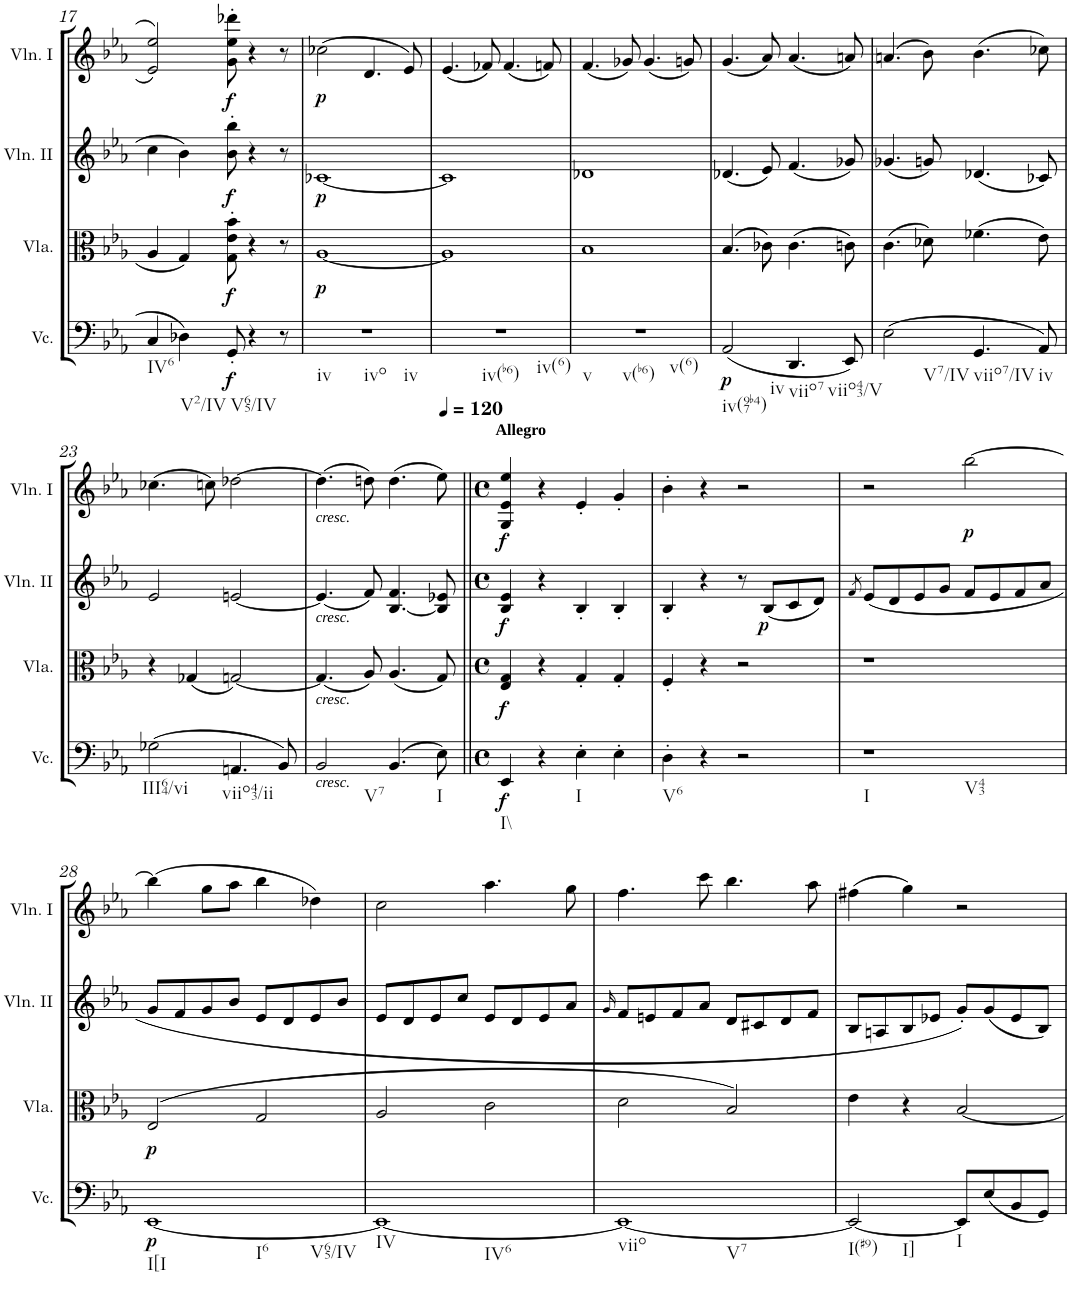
**kern	**dynam	**kern	**dynam	**kern	**dynam	**kern	**dynam
*part4	*part4	*part3	*part3	*part2	*part2	*part1	*part1
*staff4	*staff4	*staff3	*staff3	*staff2	*staff2	*staff1	*staff1
*I"Violoncello	*	*I"Viola	*	*I"Violin II	*	*I"Violin I	*
*I'Vc.	*	*I'Vla.	*	*I'Vln. II	*	*I'Vln. I	*
!!LO:PB:g=z
*clefF4	*	*clefC3	*	*clefG2	*	*clefG2	*
*k[b-e-a-]	*	*k[b-e-a-]	*	*k[b-e-a-]	*	*k[b-e-a-]	*
*E-:	*	*E-:	*	*E-:	*	*E-:	*
*M2/2	*	*M2/2	*	*M2/2	*	*M2/2	*
*met(c|)	*	*met(c|)	*	*met(c|)	*	*met(c|)	*
=17	=17	=17	=17	=17	=17	=17	=17
!LO:TX:b:t=IV6	!	!	!	!	!	!	!
4C/	.	4A-/	.	4cc\	.	2e-/ 2ee-/	.
!LO:TX:b:t=V2/IV	!	!	!	!	!	!	!
4D-X\	.	4G/	.	4b-\	.	.	.
!LO:TX:b:t=V65/IV	!	!	!	!	!	!	!
!	!LO:DY:b	!	!LO:DY:b	!	!LO:DY:b	!	!LO:DY:b
8GG'/	f	8G\' 8e-\' 8b-\'	f	8b-\' 8bb-\'	f	8g\' 8ee-\' 8ddd-X\'	f
4r	.	4r	.	4r	.	4r	.
8r	.	8r	.	8r	.	8r	.
=18	=18	=18	=18	=18	=18	=18	=18
!LO:TX:b:t=iv	!	!	!	!	!	!	!
!LO:TX:b:t=ivo	!	!	!	!	!	!	!
!LO:TX:b:t=iv	!	!	!	!	!	!	!
!	!	!	!LO:DY:b	!	!LO:DY:b	!	!LO:DY:b
1r	.	[1A-	p	[1c-X	p	(2cc-X\	p
.	.	.	.	.	.	4.d/	.
.	.	.	.	.	.	8e-/)	.
=19	=19	=19	=19	=19	=19	=19	=19
!LO:TX:b:t=iv(b6)	!	!	!	!	!	!	!
!LO:TX:b:t=iv(6)	!	!	!	!	!	!	!
1r	.	1A-]	.	1c-]	.	(4.e-/	.
.	.	.	.	.	.	8f-X/)	.
.	.	.	.	.	.	(4.f-/	.
.	.	.	.	.	.	8fn/)	.
=20	=20	=20	=20	=20	=20	=20	=20
!LO:TX:b:t=v	!	!	!	!	!	!	!
!LO:TX:b:t=v(b6)	!	!	!	!	!	!	!
!LO:TX:b:t=v(6)	!	!	!	!	!	!	!
1r	.	1B-	.	1d-X	.	(4.f/	.
.	.	.	.	.	.	8g-X/)	.
.	.	.	.	.	.	(4.g-/	.
.	.	.	.	.	.	8gn/)	.
=21	=21	=21	=21	=21	=21	=21	=21
!LO:TX:b:t=iv(97b4)	!	!	!	!	!	!	!
!LO:TX:b:t=iv	!	!	!	!	!	!	!
!	!LO:DY:b	!	!	!	!	!	!
(2AA-/	p	(4.B-/	.	(4.d-X/	.	(4.g/	.
.	.	8c-X\)	.	8e-/)	.	8a-/)	.
!LO:TX:b:t=viio7	!	!	!	!	!	!	!
4.DD/	.	(4.c-\	.	(4.f/	.	(4.a-/	.
!LO:TX:b:t=viio43/V	!	!	!	!	!	!	!
8EE-/)	.	8cn\)	.	8g-X/)	.	8an/)	.
=22	=22	=22	=22	=22	=22	=22	=22
!LO:TX:b:t=V7/IV	!	!	!	!	!	!	!
(2E-\	.	(4.c\	.	(4.g-X/	.	(4.an/	.
.	.	8d-X\)	.	8gn/)	.	8b-\)	.
!LO:TX:b:t=viio7/IV	!	!	!	!	!	!	!
4.GG/	.	(4.f-X\	.	(4.d-X/	.	(4.b-\	.
!LO:TX:b:t=iv	!	!	!	!	!	!	!
8AA-/)	.	8e-\)	.	8c-X/)	.	8cc-X\)	.
!!LO:LB:g=z
=23	=23	=23	=23	=23	=23	=23	=23
!LO:TX:b:t=III64/vi	!	!	!	!	!	!	!
(2G-X\	.	4r	.	2e-/	.	(4.cc-X\	.
.	.	(4G-X/	.	.	.	.	.
.	.	.	.	.	.	8ccn\)	.
!LO:TX:b:t=viio43/ii	!	!	!	!	!	!	!
4.AAn/	.	[2Gn/)	.	[2en/	.	[2dd-X\	.
8BB-/)	.	.	.	.	.	.	.
=24	=24	=24	=24	=24	=24	=24	=24
!	!	!	!	!	!	!LO:TX:b:i:t=cresc.	!
!	!	!	!	!LO:TX:b:i:t=cresc.	!	!	!
!	!	!LO:TX:b:i:t=cresc.	!	!	!	!	!
!LO:TX:b:i:t=cresc.	!	!	!	!	!	!	!
!LO:TX:b:t=V7	!	!	!	!	!	!	!
2BB-/	.	(4.G/]	.	(4.e/]	.	(4.dd-\]	.
.	.	8A-/)	.	8f/)	.	8ddn\)	.
(4.BB-/	.	(4.A-/	.	[4.B-/ 4.f/	.	(4.dd\	.
!LO:TX:b:t=I	!	!	!	!	!	!	!
8E-\)	.	8G/)	.	8B-/] 8e-X/	.	8ee-\)	.
=25||	=25||	=25||	=25||	=25||	=25||	=25||	=25||
*M4/4	*	*M4/4	*	*M4/4	*	*M4/4	*
*met(c)	*	*met(c)	*	*met(c)	*	*met(c)	*
*	*	*	*	*	*	*MM120	*
!	!	!	!	!	!	!LO:TX:a:B:t=Allegro	!
!LO:TX:b:t=I\\	!	!	!	!	!	!	!
!	!LO:DY:b	!	!LO:DY:b	!	!LO:DY:b	!	!LO:DY:b
4EE-/	f	4E-/ 4G/	f	4B-/ 4e-/	f	4G/ 4e-/ 4ee-/	f
4r	.	4r	.	4r	.	4r	.
!LO:TX:b:t=I	!	!	!	!	!	!	!
4E-'\	.	4G'/	.	4B-'/	.	4e-'/	.
4E-'\	.	4G'/	.	4B-'/	.	4g'/	.
=26	=26	=26	=26	=26	=26	=26	=26
!LO:TX:b:t=V6	!	!	!	!	!	!	!
4D'\	.	4F'/	.	4B-'/	.	4b-'\	.
4r	.	4r	.	4r	.	4r	.
!	!	!	!LO:DY:a	!	!	!	!
2r	.	2r	p	8r	.	2r	.
.	.	.	.	(8B-/L	.	.	.
.	.	.	.	8c/	.	.	.
.	.	.	.	8d/J)	.	.	.
=27	=27	=27	=27	=27	=27	=27	=27
.	.	.	.	8qf/	.	.	.
!LO:TX:b:t=I	!	!	!	!	!	!	!
!LO:TX:b:t=V43	!	!	!	!	!	!	!
1r	.	1r	.	(<8e-/L	.	2r	.
.	.	.	.	8d/	.	.	.
.	.	.	.	8e-/	.	.	.
.	.	.	.	8g/J	.	.	.
!	!	!	!	!	!	!	!LO:DY:b
.	.	.	.	8f/L	.	[2bb-\	p
.	.	.	.	8e-/	.	.	.
.	.	.	.	8f/	.	.	.
.	.	.	.	8a-/J	.	.	.
!!LO:LB:g=z
=28	=28	=28	=28	=28	=28	=28	=28
!LO:TX:b:t=I[I	!	!	!	!	!	!	!
!LO:TX:b:t=I6	!	!	!	!	!	!	!
!LO:TX:b:t=V65/IV	!	!	!	!	!	!	!
!	!LO:DY:b	!	!LO:DY:b	!	!	!	!
[1EE-	p	(2E-/	p	8g/L	.	(4bb-\]	.
.	.	.	.	8f/	.	.	.
.	.	.	.	8g/	.	8gg\L	.
.	.	.	.	8b-/J	.	8aa-\J	.
.	.	2G/	.	8e-/L	.	4bb-\	.
.	.	.	.	8d/	.	.	.
.	.	.	.	8e-/	.	4dd-X\)	.
.	.	.	.	8b-/J	.	.	.
=29	=29	=29	=29	=29	=29	=29	=29
!LO:TX:b:t=IV	!	!	!	!	!	!	!
!LO:TX:b:t=IV6	!	!	!	!	!	!	!
1EE-_	.	2A-/	.	8e-/L	.	2cc\	.
.	.	.	.	8d/	.	.	.
.	.	.	.	8e-/	.	.	.
.	.	.	.	8cc/J	.	.	.
.	.	2c\	.	8e-/L	.	4.aa-\	.
.	.	.	.	8d/	.	.	.
.	.	.	.	8e-/	.	.	.
.	.	.	.	8a-/J	.	8gg\	.
=30	=30	=30	=30	=30	=30	=30	=30
.	.	.	.	16qg/	.	.	.
!LO:TX:b:t=viio	!	!	!	!	!	!	!
!LO:TX:b:t=V7	!	!	!	!	!	!	!
1EE-_	.	2d\	.	8f/L	.	4.ff\	.
.	.	.	.	8en/	.	.	.
.	.	.	.	8f/	.	.	.
.	.	.	.	8a-/J	.	8ccc\	.
.	.	2B-/)	.	8d/L	.	4.bb-\	.
.	.	.	.	8c#X/	.	.	.
.	.	.	.	8d/	.	.	.
.	.	.	.	8f/J	.	8aa-\	.
=31	=31	=31	=31	=31	=31	=31	=31
!LO:TX:b:t=I(#9)	!	!	!	!	!	!	!
!LO:TX:b:t=I]	!	!	!	!	!	!	!
2EE-/_	.	4e-\	.	8B-/L	.	(4ff#X\	.
.	.	.	.	8An/	.	.	.
.	.	4r	.	8B-/	.	4gg\)	.
.	.	.	.	8e-X/J	.	.	.
!LO:TX:b:t=I	!	!	!	!	!	!	!
8EE-/L]	.	[2B-/	.	8g'/L)	.	2r	.
(8E-/	.	.	.	(8g/	.	.	.
8BB-/	.	.	.	8e-/	.	.	.
8GG/J)	.	.	.	8B-/J)	.	.	.
=	=	=	=	=	=	=	=
*-	*-	*-	*-	*-	*-	*-	*-
